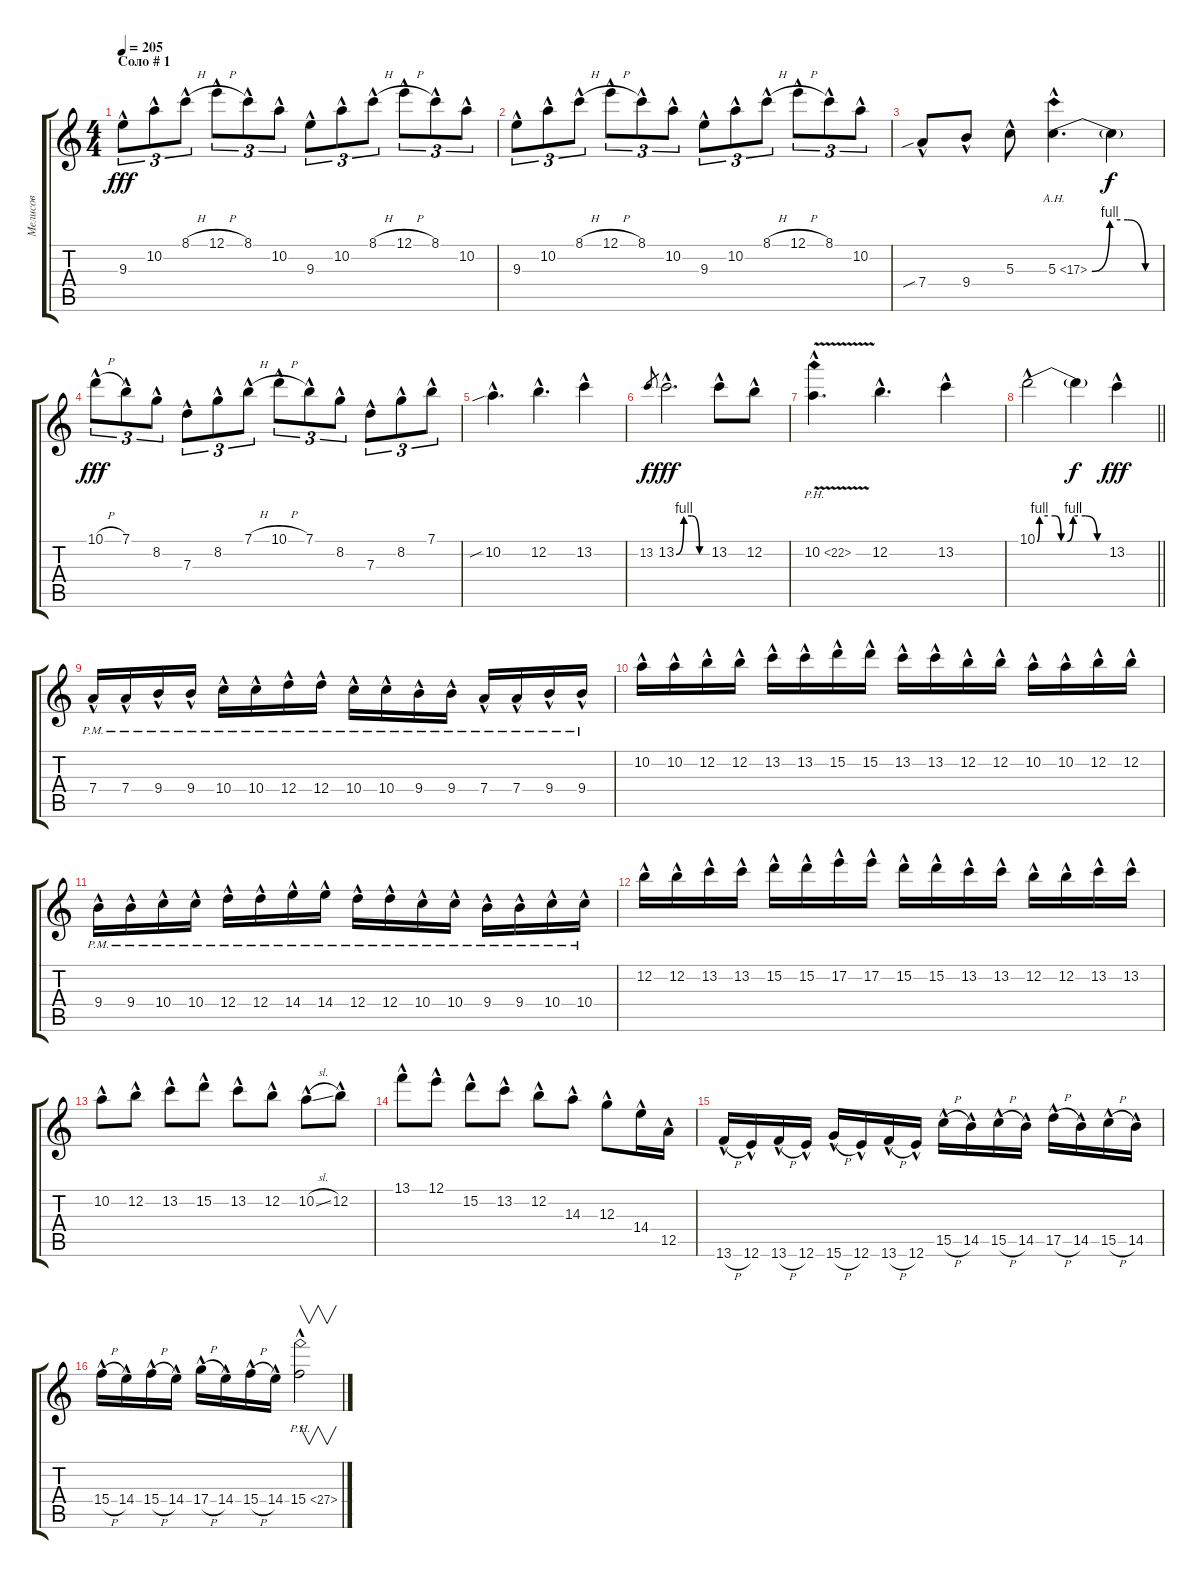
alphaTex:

\track ("Мелисов" "Мелисов") {instrument overdrivenguitar}
\staff {score tabs}
\tuning (E4 B3 G3 D3 A2 E2) {hide}
\ts (4 4)
\section ("" "Соло # 1")
\tempo 205
\clef g2
\ks c
9.3{hac}.8{tu (3 2) dy fff} 10.2{hac}.8{tu (3 2)} 8.1{h hac}.8{tu (3 2)} 12.1{h hac}.8{tu (3 2)} 8.1{hac}.8{tu (3 2)} 10.2{hac}.8{tu (3 2)} 9.3{hac}.8{tu (3 2)} 10.2{hac}.8{tu (3 2)} 8.1{h hac}.8{tu (3 2)} 12.1{h hac}.8{tu (3 2)} 8.1{hac}.8{tu (3 2)} 10.2{hac}.8{tu (3 2)} |
9.3{hac}.8{tu (3 2)} 10.2{hac}.8{tu (3 2)} 8.1{h hac}.8{tu (3 2)} 12.1{h hac}.8{tu (3 2)} 8.1{hac}.8{tu (3 2)} 10.2{hac}.8{tu (3 2)} 9.3{hac}.8{tu (3 2)} 10.2{hac}.8{tu (3 2)} 8.1{h hac}.8{tu (3 2)} 12.1{h hac}.8{tu (3 2)} 8.1{hac}.8{tu (3 2)} 10.2{hac}.8{tu (3 2)} |
7.4{sib hac}.8 9.4{hac}.8 5.3{hac}.8 5.3{be (custom 0 0 15 4 30 4 45 0 60 0) ah 12 hac}.4{d} 5.3{t}.4{dy f} |
10.1{h hac}.8{tu (3 2) dy fff} 7.1{hac}.8{tu (3 2)} 8.2{hac}.8{tu (3 2)} 7.3{hac}.8{tu (3 2)} 8.2{hac}.8{tu (3 2)} 7.1{h hac}.8{tu (3 2)} 10.1{h hac}.8{tu (3 2)} 7.1{hac}.8{tu (3 2)} 8.2{hac}.8{tu (3 2)} 7.3{hac}.8{tu (3 2)} 8.2{hac}.8{tu (3 2)} 7.1{hac}.8{tu (3 2)} |
10.2{sib hac}.4{d} 12.2{hac}.4{d} 13.2{hac}.4 |
13.2.8{gr dy f} 13.2{be (custom 0 0 15 4 30 4 45 0 60 0) hac}.2{d dy fff} 13.2{hac}.8 12.2{hac}.8 |
10.2{ph 12 v hac}.4{d} 12.2{hac}.4{d} 13.2{hac}.4 |
\barLineRight lightlight
10.1{be (custom 0 0 2 4 15 4 20 0 25 0 30 4 40 4 50 0 60 0) hac}.2 10.1{t}.4{dy f} 13.2{hac}.4{dy fff} |
7.4{hac pm}.16 7.4{hac pm}.16 9.4{hac pm}.16 9.4{hac pm}.16 10.4{hac pm}.16 10.4{hac pm}.16 12.4{hac pm}.16 12.4{hac pm}.16 10.4{hac pm}.16 10.4{hac pm}.16 9.4{hac pm}.16 9.4{hac pm}.16 7.4{hac pm}.16 7.4{hac pm}.16 9.4{hac pm}.16 9.4{hac pm}.16 |
10.2{hac}.16 10.2{hac}.16 12.2{hac}.16 12.2{hac}.16 13.2{hac}.16 13.2{hac}.16 15.2{hac}.16 15.2{hac}.16 13.2{hac}.16 13.2{hac}.16 12.2{hac}.16 12.2{hac}.16 10.2{hac}.16 10.2{hac}.16 12.2{hac}.16 12.2{hac}.16 |
9.4{hac pm}.16 9.4{hac pm}.16 10.4{hac pm}.16 10.4{hac pm}.16 12.4{hac pm}.16 12.4{hac pm}.16 14.4{hac pm}.16 14.4{hac pm}.16 12.4{hac pm}.16 12.4{hac pm}.16 10.4{hac pm}.16 10.4{hac pm}.16 9.4{hac pm}.16 9.4{hac pm}.16 10.4{hac pm}.16 10.4{hac pm}.16 |
12.2{hac}.16 12.2{hac}.16 13.2{hac}.16 13.2{hac}.16 15.2{hac}.16 15.2{hac}.16 17.2{hac}.16 17.2{hac}.16 15.2{hac}.16 15.2{hac}.16 13.2{hac}.16 13.2{hac}.16 12.2{hac}.16 12.2{hac}.16 13.2{hac}.16 13.2{hac}.16 |
10.2{hac}.8 12.2{hac}.8 13.2{hac}.8 15.2{hac}.8 13.2{hac}.8 12.2{hac}.8 10.2{sl hac}.8 12.2{hac}.8 |
13.1{hac}.8 12.1{hac}.8 15.2{hac}.8 13.2{hac}.8 12.2{hac}.8 14.3{hac}.8 12.3{hac}.8 14.4{hac}.16 12.5{hac}.16 |
13.6{h hac}.16 12.6{hac}.16 13.6{h hac}.16 12.6{hac}.16 15.6{h hac}.16 12.6{hac}.16 13.6{h hac}.16 12.6{hac}.16 15.5{h hac}.16 14.5{hac}.16 15.5{h hac}.16 14.5{hac}.16 17.5{h hac}.16 14.5{hac}.16 15.5{h hac}.16 14.5{hac}.16 |
15.4{h hac}.16 14.4{hac}.16 15.4{h hac}.16 14.4{hac}.16 17.4{h hac}.16 14.4{hac}.16 15.4{h hac}.16 14.4{hac}.16 15.4{ph 12 hac}.2{v}
